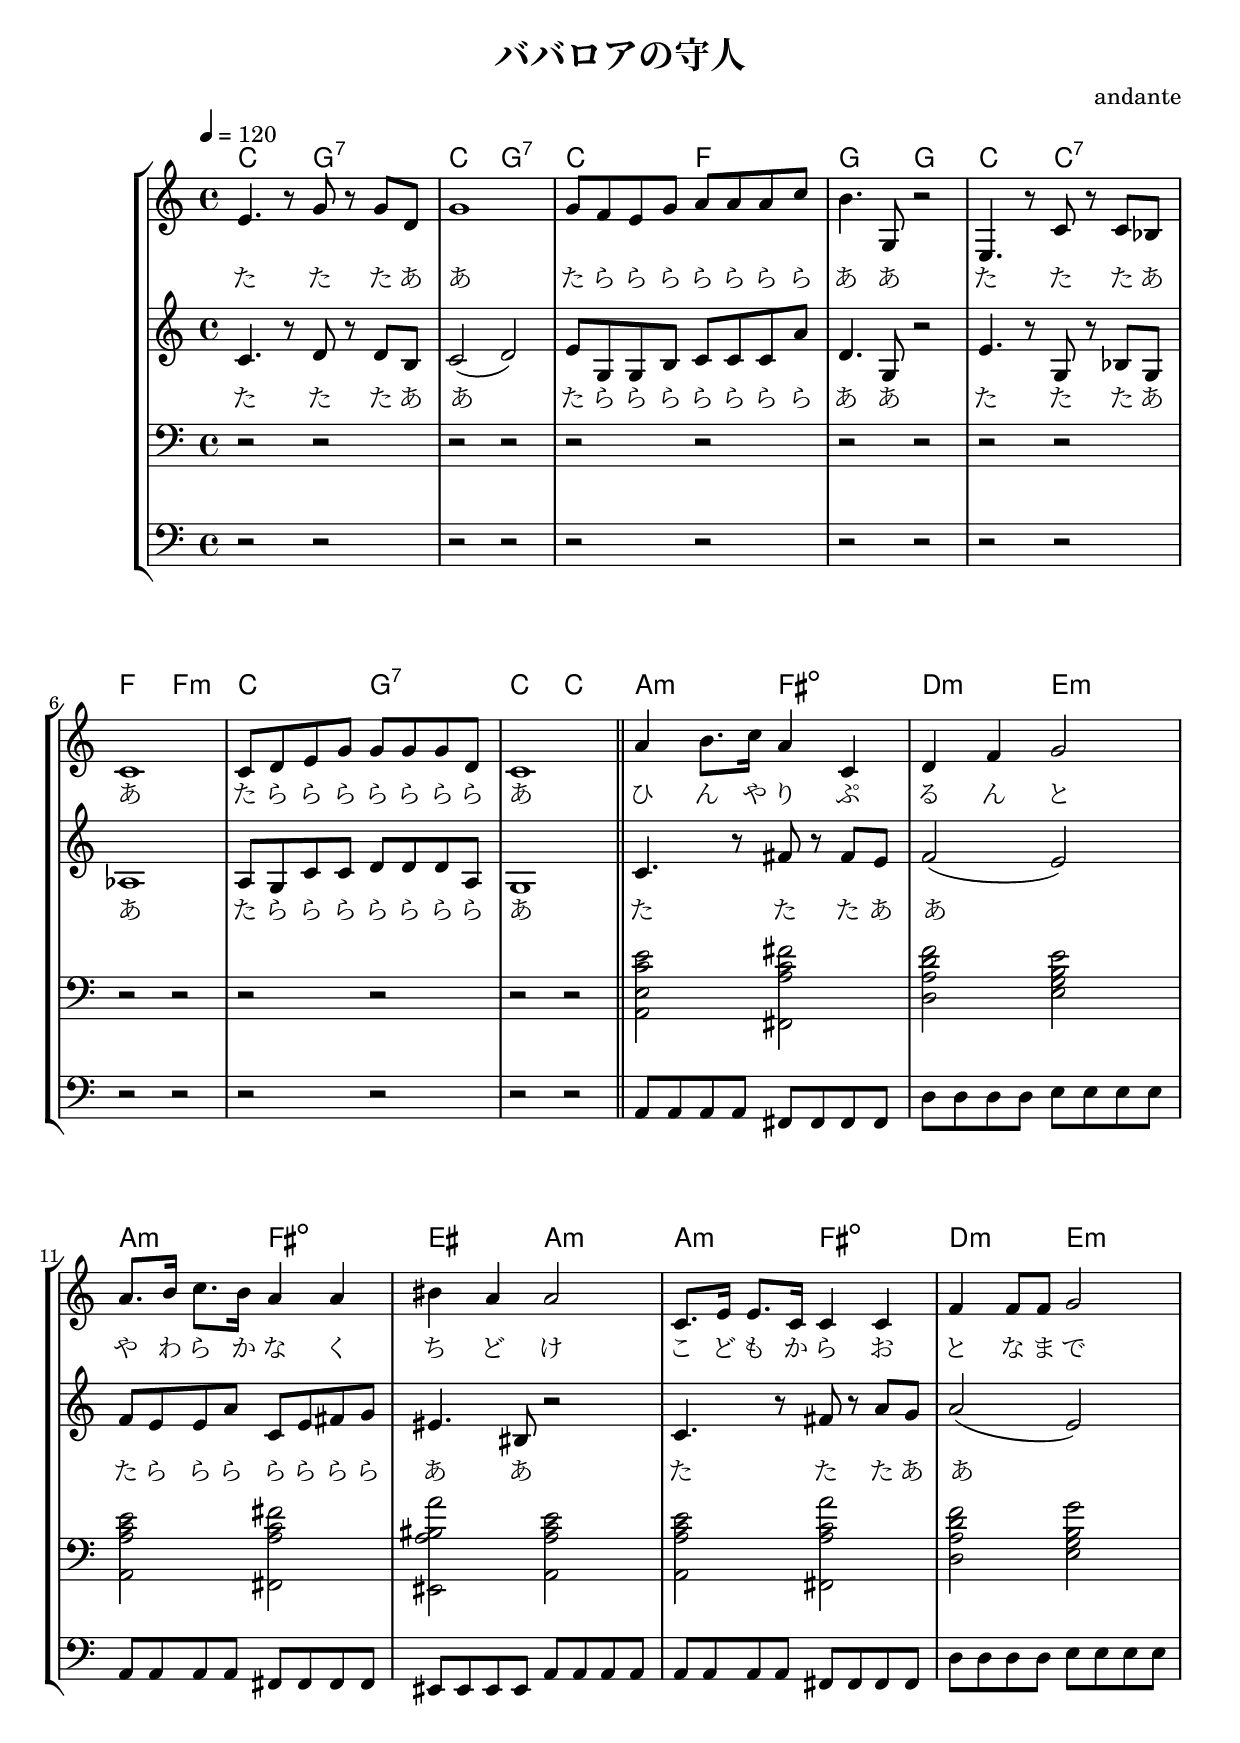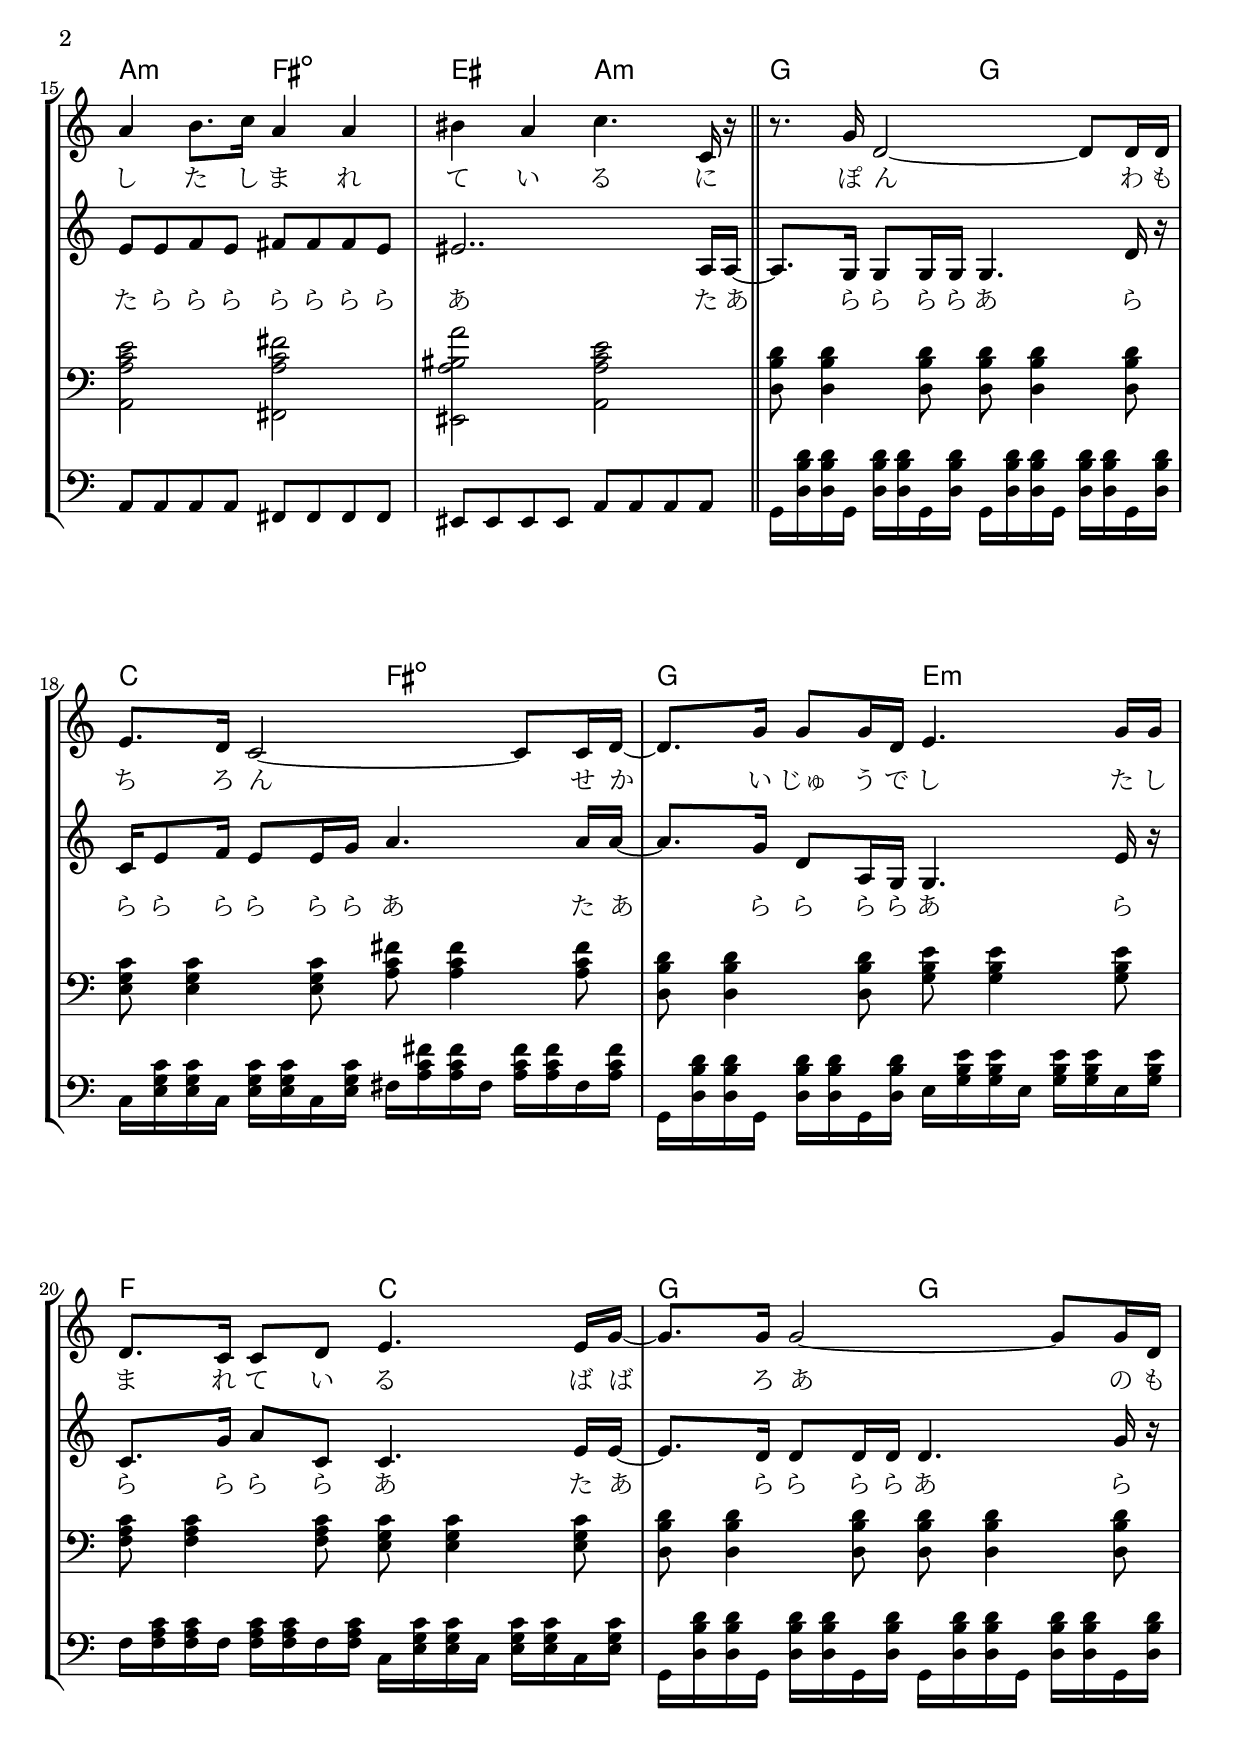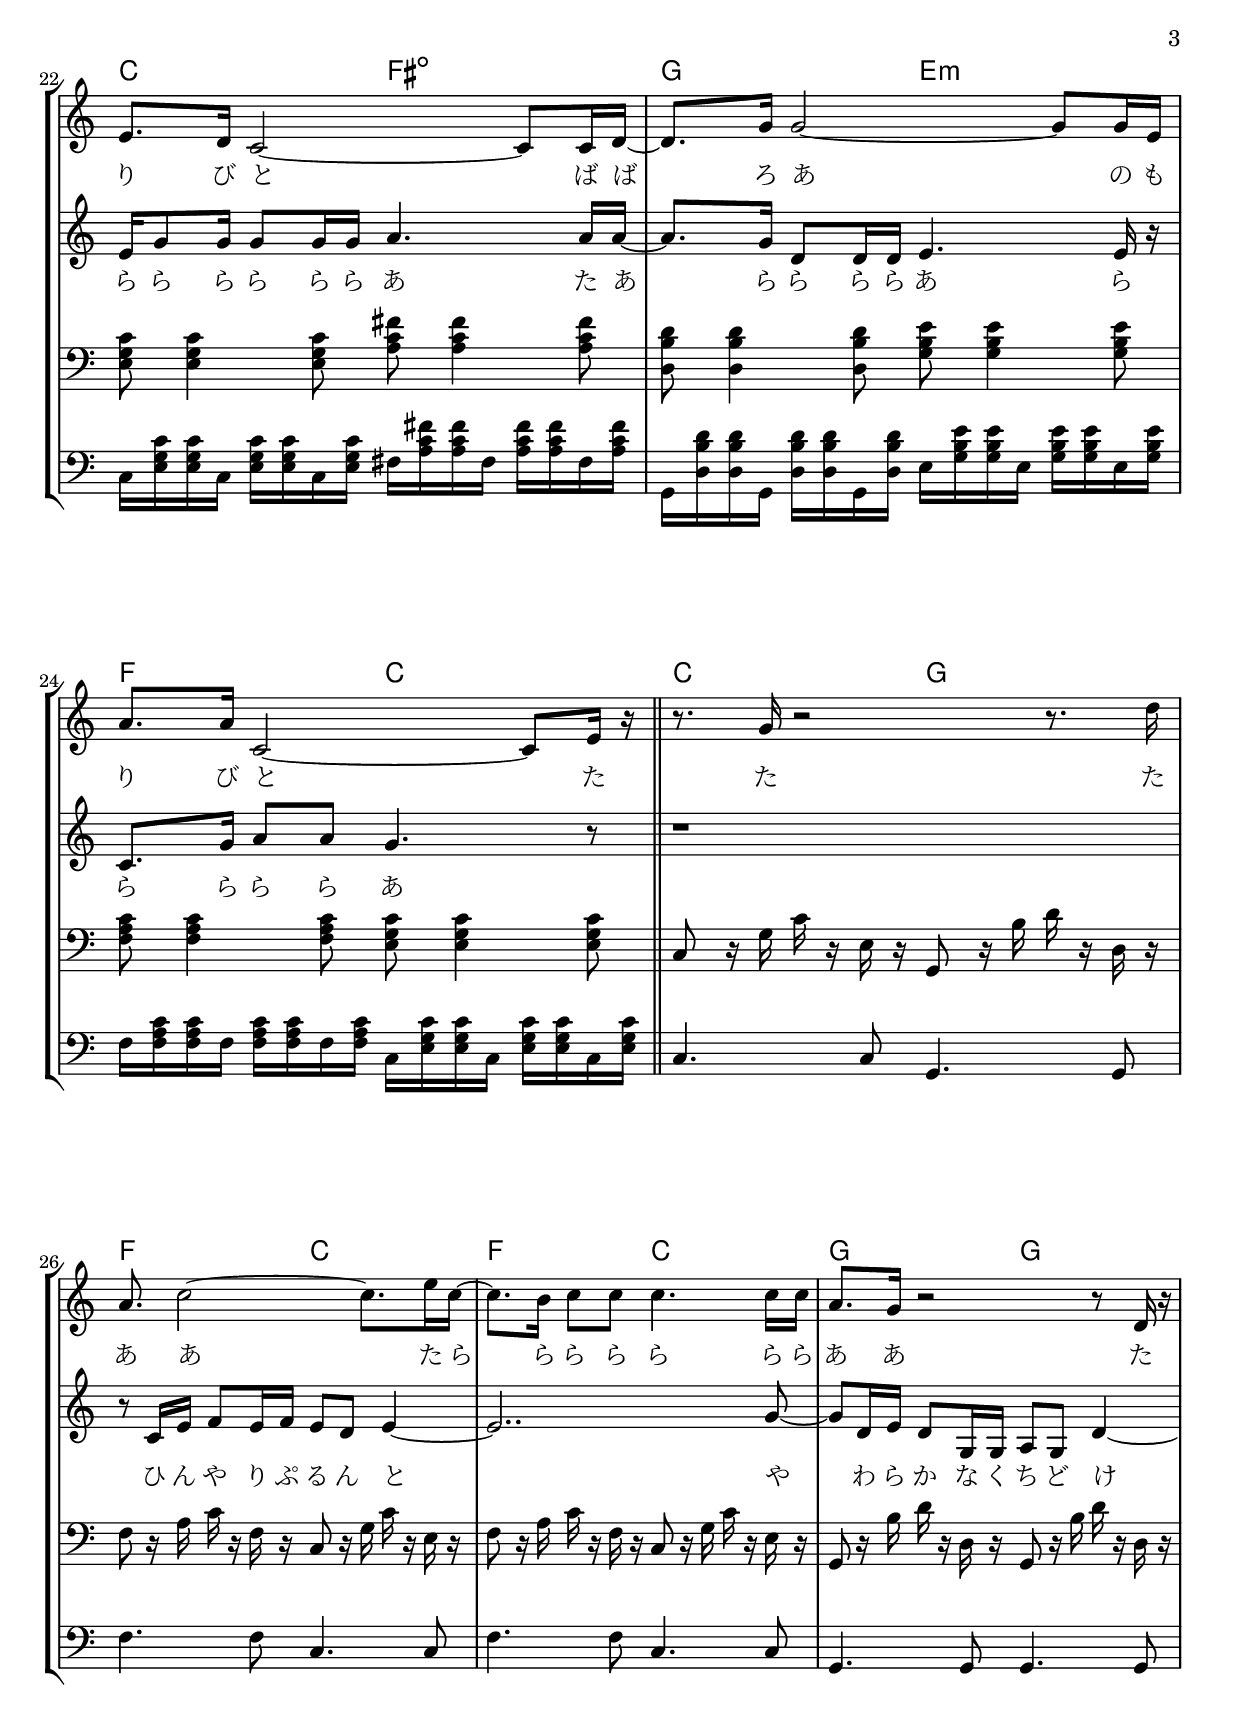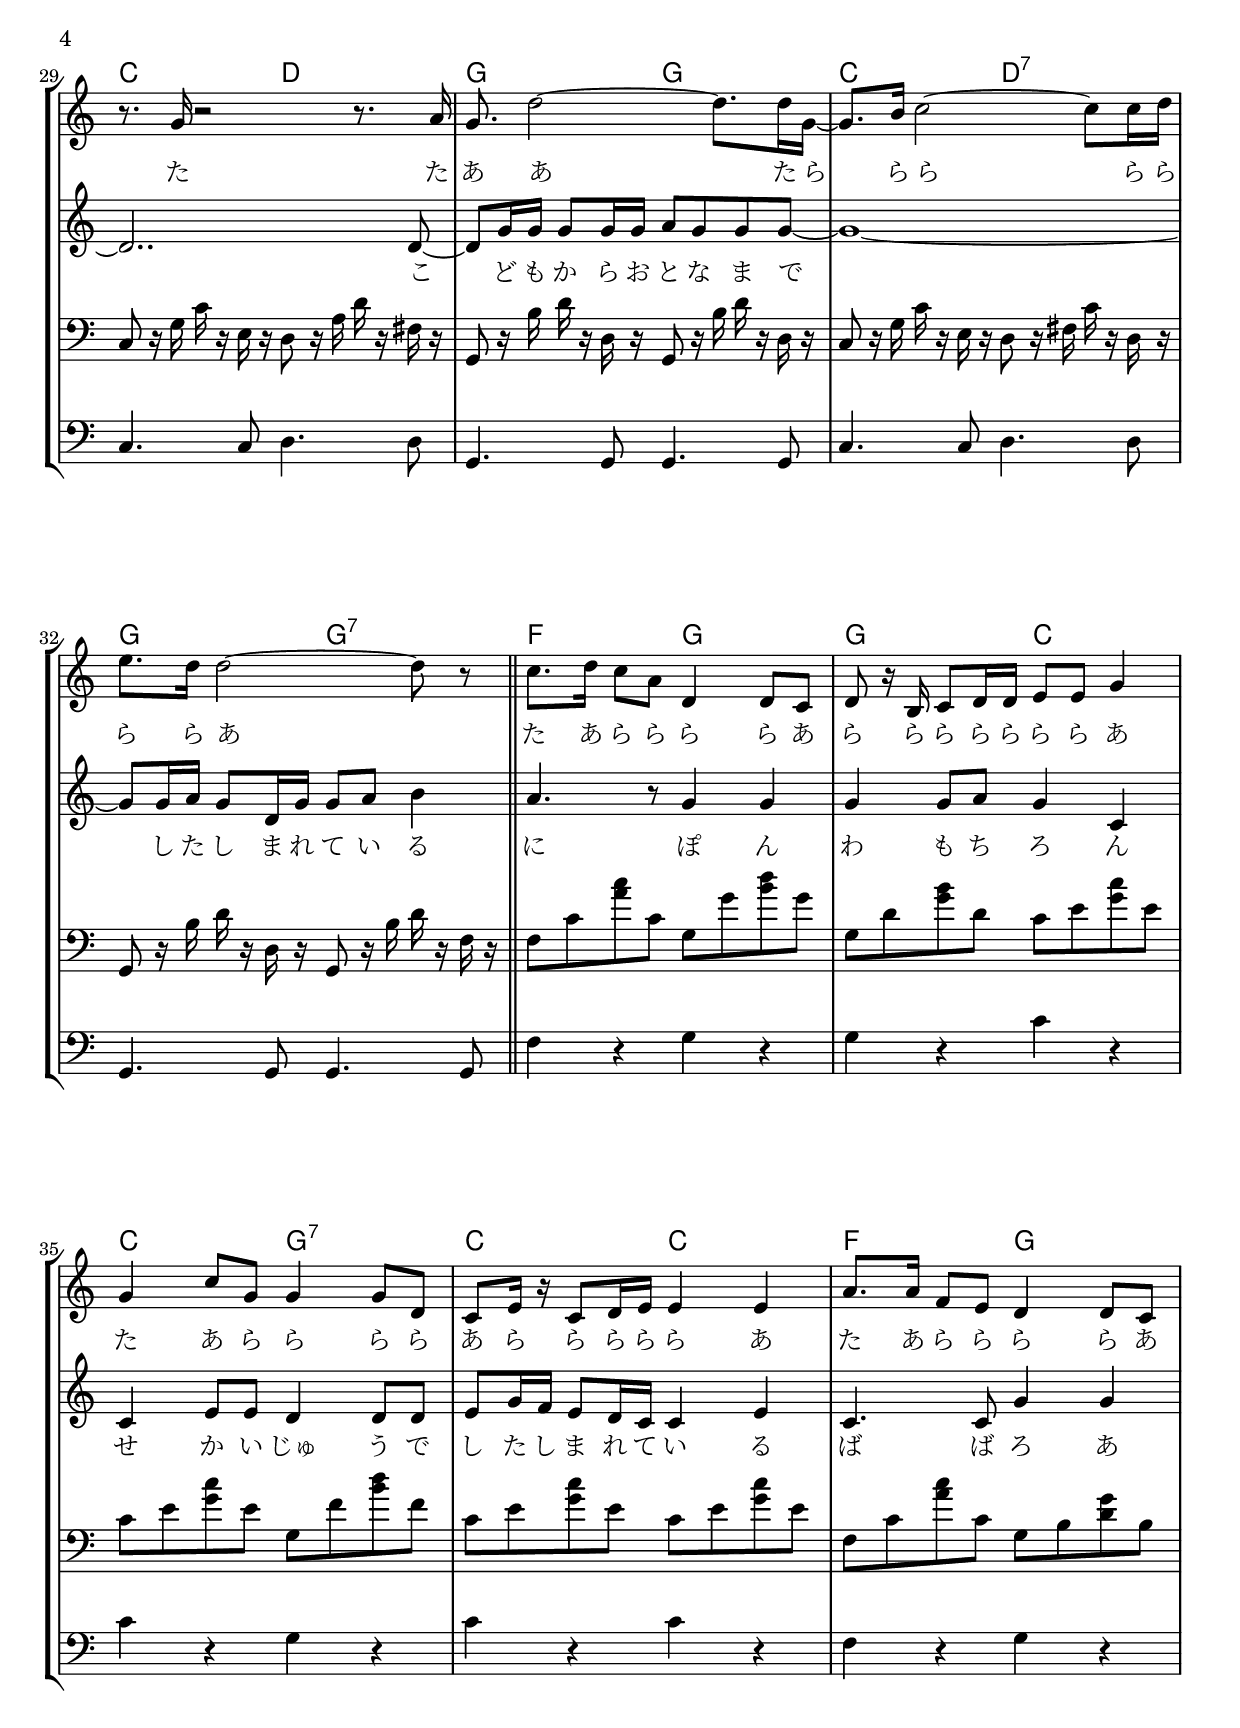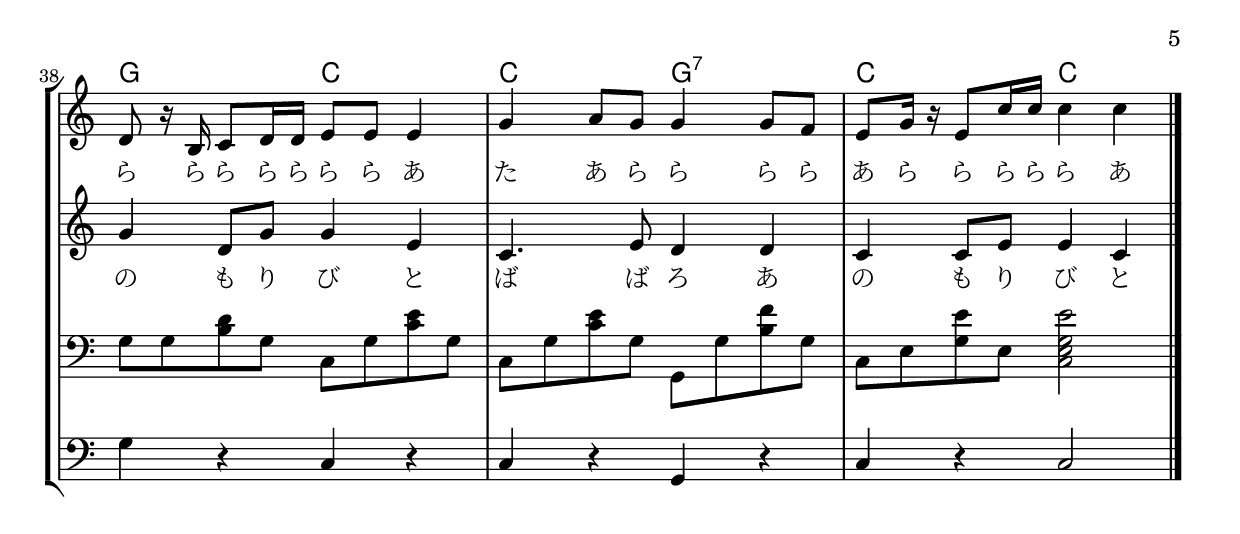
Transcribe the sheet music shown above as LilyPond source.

\version "2.12.1"

\header {
	title = \markup {ババロアの守人}
	composer = \markup \center-column {andante}
}

harmony = \chordmode {
	c2 g:7 c g:7 c f g g c c:7 f f:m c g:7 c c 

	a:m fis:dim d:m e:m a:m fis:dim eis a:m a:m fis:dim d:m e:m a:m fis:dim eis a:m 

	g g c fis:dim g e:m f c g g c fis:dim g e:m f c 

	c g f c f c g g c d g g c d:7 g g:7 

	f g g c c g:7 c c f g g c c g:7 c c 
}

melody = {
	\set Staff.midiInstrument = #"Brass Section"
	\set Staff.midiMinimumVolume = #0.7
	\set Staff.midiMaximumVolume = #0.9
		\key c \major
	\tempo 4 = 120
e'4.  r8  g'8  r8  g'8  d'8 
	g'1 
	g'8  f'8  e'8  g'8  a'8  a'8  a'8  c''8 
	b'4.  g8  r2 
	e4.  r8  c'8  r8  c'8  bes8 
	c'1 
	c'8  d'8  e'8  g'8  g'8  g'8  g'8  d'8 
	c'1
	\set Staff.midiInstrument = #"fss0.32"
	\set Staff.midiMinimumVolume = #0.7
	\set Staff.midiMaximumVolume = #0.9
	a'4  b'8.  c''16  a'4  c'4 
	d'4  f'4  g'2 
	a'8.  b'16  c''8.  b'16  a'4  a'4 
	bis'4  a'4  a'2 
	c'8.  e'16  e'8.  c'16  c'4  c'4 
	f'4  f'8  f'8  g'2 
	a'4  b'8.  c''16  a'4  a'4 
	bis'4  a'4  c''4.  	\set Staff.midiInstrument = #"fss0.32"
	\set Staff.midiMinimumVolume = #0.7
	\set Staff.midiMaximumVolume = #0.9
	c'16  r16 
	r8.  g'16  d'2~d'8  d'16  d'16 
	e'8.  d'16  c'2~c'8  c'16  d'16~ 
	d'8.  g'16  g'8  g'16  d'16  e'4.  g'16  g'16 
	d'8.  c'16  c'8  d'8  e'4.  e'16  g'16~ 
	g'8.  g'16  g'2~g'8  g'16  d'16 
	e'8.  d'16  c'2~c'8  c'16  d'16~ 
	d'8.  g'16  g'2~g'8  g'16  e'16 
	a'8.  a'16  c'2~c'8  	\set Staff.midiInstrument = #"Brass Section"
	\set Staff.midiMinimumVolume = #0.7
	\set Staff.midiMaximumVolume = #0.9
	e'16  r16 
	r8.  g'16  r2 r8.  d''16 
	a'8.  c''2~c''8.  e''16  c''16~ 
	c''8.  b'16  c''8  c''8  c''4.  c''16  c''16 
	a'8.  g'16  r2 r8  d'16  r16 
	r8.  g'16  r2 r8.  a'16 
	g'8.  d''2~d''8.  d''16  g'16~ 
	g'8.  b'16  c''2~c''8  c''16  d''16 
	e''8.  d''16  d''2~d''8  	r8 	\set Staff.midiInstrument = #"Brass Section"
	\set Staff.midiMinimumVolume = #0.7
	\set Staff.midiMaximumVolume = #0.9
	c''8.  d''16  c''8  a'8  d'4  d'8  c'8 
	d'8  r16  b16  c'8  d'16  d'16  e'8  e'8  g'4 
	g'4  c''8  g'8  g'4  g'8  d'8 
	c'8  e'16  r16  c'8  d'16  e'16  e'4  e'4 
	a'8.  a'16  f'8  e'8  d'4  d'8  c'8 
	d'8  r16  b16  c'8  d'16  d'16  e'8  e'8  e'4 
	g'4  a'8  g'8  g'4  g'8  f'8 
	e'8  g'16  r16  e'8  c''16  c''16  c''4  c''4
	\bar "|."
}

words = \lyricmode {
	た  た  た  あ  あ  た  ら  ら  ら  ら  ら  ら  ら  あ  あ  た  た  た  あ  あ  た  ら  ら  ら  ら  ら  ら  ら  あ  
	ひ  ん  や  り  ぷ  る  ん  と  や  わ  ら  か  な  く  ち  ど  け  こ  ど  も  か  ら  お  と  な  ま  で  し  た  し  ま  れ  て  い  る  
	に  ぽ  ん  わ  も  ち  ろ  ん  せ  か  い  じゅ  う  で  し  た  し  ま  れ  て  い  る  ば  ば  ろ  あ  の  も  り  び  と  ば  ば  ろ  あ  の  も  り  び  と  
	た  た  た  あ  あ  た  ら  ら  ら  ら  ら  ら  ら  あ  あ  た  た  た  あ  あ  た  ら  ら  ら  ら  ら  ら  ら  あ  
	た  あ  ら  ら  ら  ら  あ  ら  ら  ら  ら  ら  ら  ら  あ  た  あ  ら  ら  ら  ら  あ  ら  ら  ら  ら  ら  あ  た  あ  ら  ら  ら  ら  あ  ら  ら  ら  ら  ら  ら  ら  あ  た  あ  ら  ら  ら  ら  あ  ら  ら  ら  ら  ら  あ  
}

secondmelody = {
	\set Staff.midiInstrument = #"Brass Section"
	\set Staff.midiMinimumVolume = #0.7
	\set Staff.midiMaximumVolume = #0.9
		\key c \major
	\tempo 4 = 120
c'4.  r8  d'8  r8  d'8  b8 
	c'2  (d'2) 
	e'8  g8  g8  b8  c'8  c'8  c'8  a'8 
	d'4.  g8  r2 
	e'4.  r8  g8  r8  bes8  g8 
	as1 
	a8  g8  c'8  c'8  d'8  d'8  d'8  a8 
	g1
	\set Staff.midiInstrument = #"Oboe"
	\set Staff.midiMinimumVolume = #0.7
	\set Staff.midiMaximumVolume = #0.9
	c'4.  r8  fis'8  r8  fis'8  e'8 
	f'2  (e'2) 
	f'8  e'8  e'8  a'8  c'8  e'8  fis'8  g'8 
	eis'4.  bis8  r2 
	c'4.  r8  fis'8  r8  a'8  g'8 
	a'2  (e'2) 
	e'8  e'8  f'8  e'8  fis'8  fis'8  fis'8  e'8 
	eis'2..  	\set Staff.midiInstrument = #"Trumpet"
	\set Staff.midiMinimumVolume = #0.7
	\set Staff.midiMaximumVolume = #0.9
	a16  a16~ 
	a8.  g16  g8  g16  g16  g4.  d'16  r16 
	c'16  e'8  f'16  e'8  e'16  g'16  a'4.  a'16  a'16~ 
	a'8.  g'16  d'8  a16  g16  g4.  e'16  r16 
	c'8.  g'16  a'8  c'8  c'4.  e'16  e'16~ 
	e'8.  d'16  d'8  d'16  d'16  d'4.  g'16  r16 
	e'16  g'8  g'16  g'8  g'16  g'16  a'4.  a'16  a'16~ 
	a'8.  g'16  d'8  d'16  d'16  e'4.  e'16  r16 
	c'8.  g'16  a'8  a'8  g'4.  	r8 	\set Staff.midiInstrument = #"Trumpet"
	\set Staff.midiMinimumVolume = #0.7
	\set Staff.midiMaximumVolume = #0.9
	r1
r8 c'16  e'16  f'8  e'16  f'16  e'8  d'8  e'4~ 
	e'2..  g'8~ 
	g'8  d'16  e'16  d'8  g16  g16  a8  g8  d'4~ 
	d'2..  d'8~ 
	d'8  g'16  g'16  g'8  g'16  g'16  a'8  g'8  g'8  g'8~ 
	g'1~ 
	g'8  g'16  a'16  g'8  d'16  g'16  g'8  a'8  b'4
	\set Staff.midiInstrument = #"Oboe"
	\set Staff.midiMinimumVolume = #0.7
	\set Staff.midiMaximumVolume = #0.9
	a'4.  r8  g'4  g'4 
	g'4  g'8  a'8  g'4  c'4 
	c'4  e'8  e'8  d'4  d'8  d'8 
	e'8  g'16  f'16  e'8  d'16  c'16  c'4  e'4 
	c'4.  c'8  g'4  g'4 
	g'4  d'8  g'8  g'4  e'4 
	c'4.  e'8  d'4  d'4 
	c'4  c'8  e'8  e'4  c'4
	\bar "|."
}

secondwords = \lyricmode {
	た  た  た  あ  あ  た  ら  ら  ら  ら  ら  ら  ら  あ  あ  た  た  た  あ  あ  た  ら  ら  ら  ら  ら  ら  ら  あ  
	た  た  た  あ  あ  た  ら  ら  ら  ら  ら  ら  ら  あ  あ  た  た  た  あ  あ  た  ら  ら  ら  ら  ら  ら  ら  あ  
	た  あ  ら  ら  ら  ら  あ  ら  ら  ら  ら  ら  ら  ら  あ  た  あ  ら  ら  ら  ら  あ  ら  ら  ら  ら  ら  あ  た  あ  ら  ら  ら  ら  あ  ら  ら  ら  ら  ら  ら  ら  あ  た  あ  ら  ら  ら  ら  あ  ら  ら  ら  ら  ら  あ  
	ひ  ん  や  り  ぷ  る  ん  と  や  わ  ら  か  な  く  ち  ど  け  こ  ど  も  か  ら  お  と  な  ま  で  し  た  し  ま  れ  て  い  る  
	に  ぽ  ん  わ  も  ち  ろ  ん  せ  か  い  じゅ  う  で  し  た  し  ま  れ  て  い  る  ば  ば  ろ  あ  の  も  り  び  と  ば  ば  ろ  あ  の  も  り  び  と  
}

tempochange = {
	\tempo 4 = 120
	r1 | r1 | r1 | r1 | r1 | r1 | r1 | r1 \bar "||"
	\tempo 4 = 120
	r1 | r1 | r1 | r1 | r1 | r1 | r1 | r1 \bar "||"
	\tempo 4 = 120
	r1 | r1 | r1 | r1 | r1 | r1 | r1 | r1 \bar "||"
	\tempo 4 = 120
	r1 | r1 | r1 | r1 | r1 | r1 | r1 | r1 \bar "||"
	\tempo 4 = 120
	r1 | r1 | r1 | r1 | r1 | r1 | r1 | r1 \bar "|."
}

mainacc = {
	\clef bass
	\set Staff.midiInstrument = #"Acoustic grand"
	\set Staff.midiMinimumVolume = #0.3
	\set Staff.midiMaximumVolume = #0.6
	\key c \major
	\tempo 4 = 120
	r2
	r2
	r2
	r2
	r2
	r2
	r2
	r2
	r2
	r2
	r2
	r2
	r2
	r2
	r2
	r2
	\bar "||"

	\set Staff.midiInstrument = #"String Ensemble 1"
	\set Staff.midiMinimumVolume = #0.3
	\set Staff.midiMaximumVolume = #0.6
	<a, e c' e'>2
	<fis, a c' fis'>2
	<d a d' f'>2
	<e g b e'>2
	<a, a c' e'>2
	<fis, a c' fis'>2
	<eis, a bis a'>2
	<a, a c' e'>2
	<a, a c' e'>2
	<fis, a c' a'>2
	<d a d' f'>2
	<e g b g'>2
	<a, a c' e'>2
	<fis, a c' fis'>2
	<eis, a bis a'>2
	<a, a c' e'>2
	\bar "||"

	\set Staff.midiInstrument = #"String Ensemble 1"
	\set Staff.midiMinimumVolume = #0.3
	\set Staff.midiMaximumVolume = #0.6
	<d b d'>8 <d b d'>4 <d b d'>8
	<d b d'>8 <d b d'>4 <d b d'>8
	<e g c'>8 <e g c'>4 <e g c'>8
	<a c' fis'>8 <a c' fis'>4 <a c' fis'>8
	<d b d'>8 <d b d'>4 <d b d'>8
	<g b e'>8 <g b e'>4 <g b e'>8
	<f a c'>8 <f a c'>4 <f a c'>8
	<e g c'>8 <e g c'>4 <e g c'>8
	<d b d'>8 <d b d'>4 <d b d'>8
	<d b d'>8 <d b d'>4 <d b d'>8
	<e g c'>8 <e g c'>4 <e g c'>8
	<a c' fis'>8 <a c' fis'>4 <a c' fis'>8
	<d b d'>8 <d b d'>4 <d b d'>8
	<g b e'>8 <g b e'>4 <g b e'>8
	<f a c'>8 <f a c'>4 <f a c'>8
	<e g c'>8 <e g c'>4 <e g c'>8
	\bar "||"

	\set Staff.midiInstrument = #"Flute"
	\set Staff.midiMinimumVolume = #0.3
	\set Staff.midiMaximumVolume = #0.6
	c8r16g16c'16r16e16r16
	g,8r16b16d'16r16d16r16
	f8r16a16c'16r16f16r16
	c8r16g16c'16r16e16r16
	f8r16a16c'16r16f16r16
	c8r16g16c'16r16e16r16
	g,8r16b16d'16r16d16r16
	g,8r16b16d'16r16d16r16
	c8r16g16c'16r16e16r16
	d8r16a16d'16r16fis16r16
	g,8r16b16d'16r16d16r16
	g,8r16b16d'16r16d16r16
	c8r16g16c'16r16e16r16
	d8r16fis16c'16r16d16r16
	g,8r16b16d'16r16d16r16
	g,8r16b16d'16r16f16r16
	\bar "||"

	\set Staff.midiInstrument = #"Flute"
	\set Staff.midiMinimumVolume = #0.3
	\set Staff.midiMaximumVolume = #0.6
	f8 c' <c'' a'> c'
	g8 g' <b' d''> g'
	g8 d' <g' b'> d'
	c'8 e' <g' c''> e'
	c'8 e' <g' c''> e'
	g8 f' <b' d''> f'
	c'8 e' <g' c''> e'
	c'8 e' <g' c''> e'
	f8 c' <a' c''> c'
	g8 b <d' g'> b
	g8 g <b d'> g
	c8 g <c' e'> g
	c8 g <c' e'> g
	g,8 g <b f'> g
	c8 e <g e'> e
	<c e g e'>2
	\bar "|."
}

subacc = {
	\clef bass
	\set Staff.midiInstrument = #"Acoustic grand"
	\set Staff.midiMinimumVolume = #0.3
	\set Staff.midiMaximumVolume = #0.6
	\key c \major
	\tempo 4 = 120
	r2
	r2
	r2
	r2
	r2
	r2
	r2
	r2
	r2
	r2
	r2
	r2
	r2
	r2
	r2
	r2
	\bar "||"

	\set Staff.midiInstrument = #"Electric Bass (finger)"
	\set Staff.midiMinimumVolume = #0.3
	\set Staff.midiMaximumVolume = #0.6
	a,8 a,8 a,8 a,8
	fis,8 fis,8 fis,8 fis,8
	d8 d8 d8 d8
	e8 e8 e8 e8
	a,8 a,8 a,8 a,8
	fis,8 fis,8 fis,8 fis,8
	eis,8 eis,8 eis,8 eis,8
	a,8 a,8 a,8 a,8
	a,8 a,8 a,8 a,8
	fis,8 fis,8 fis,8 fis,8
	d8 d8 d8 d8
	e8 e8 e8 e8
	a,8 a,8 a,8 a,8
	fis,8 fis,8 fis,8 fis,8
	eis,8 eis,8 eis,8 eis,8
	a,8 a,8 a,8 a,8
	\bar "||"

	\set Staff.midiInstrument = #"Electric Bass (pick)"
	\set Staff.midiMinimumVolume = #0.3
	\set Staff.midiMaximumVolume = #0.6
	g,16 <d b d'>16 <d b d'>16 g,16   <d b d'>16 <d b d'>16 g,16 <d b d'>16
	g,16 <d b d'>16 <d b d'>16 g,16   <d b d'>16 <d b d'>16 g,16 <d b d'>16
	c16 <e g c'>16 <e g c'>16 c16   <e g c'>16 <e g c'>16 c16 <e g c'>16
	fis16 <a c' fis'>16 <a c' fis'>16 fis16   <a c' fis'>16 <a c' fis'>16 fis16 <a c' fis'>16
	g,16 <d b d'>16 <d b d'>16 g,16   <d b d'>16 <d b d'>16 g,16 <d b d'>16
	e16 <g b e'>16 <g b e'>16 e16   <g b e'>16 <g b e'>16 e16 <g b e'>16
	f16 <f a c'>16 <f a c'>16 f16   <f a c'>16 <f a c'>16 f16 <f a c'>16
	c16 <e g c'>16 <e g c'>16 c16   <e g c'>16 <e g c'>16 c16 <e g c'>16
	g,16 <d b d'>16 <d b d'>16 g,16   <d b d'>16 <d b d'>16 g,16 <d b d'>16
	g,16 <d b d'>16 <d b d'>16 g,16   <d b d'>16 <d b d'>16 g,16 <d b d'>16
	c16 <e g c'>16 <e g c'>16 c16   <e g c'>16 <e g c'>16 c16 <e g c'>16
	fis16 <a c' fis'>16 <a c' fis'>16 fis16   <a c' fis'>16 <a c' fis'>16 fis16 <a c' fis'>16
	g,16 <d b d'>16 <d b d'>16 g,16   <d b d'>16 <d b d'>16 g,16 <d b d'>16
	e16 <g b e'>16 <g b e'>16 e16   <g b e'>16 <g b e'>16 e16 <g b e'>16
	f16 <f a c'>16 <f a c'>16 f16   <f a c'>16 <f a c'>16 f16 <f a c'>16
	c16 <e g c'>16 <e g c'>16 c16   <e g c'>16 <e g c'>16 c16 <e g c'>16
	\bar "||"

	\set Staff.midiInstrument = #"Contrabass"
	\set Staff.midiMinimumVolume = #0.3
	\set Staff.midiMaximumVolume = #0.6
	c4.c8
	g,4.g,8
	f4.f8
	c4.c8
	f4.f8
	c4.c8
	g,4.g,8
	g,4.g,8
	c4.c8
	d4.d8
	g,4.g,8
	g,4.g,8
	c4.c8
	d4.d8
	g,4.g,8
	g,4.g,8
	\bar "||"

	\set Staff.midiInstrument = #"Orchestra Hit"
	\set Staff.midiMinimumVolume = #0.3
	\set Staff.midiMaximumVolume = #0.6
	f4 r4
	g4 r4
	g4 r4
	c'4 r4
	c'4 r4
	g4 r4
	c'4 r4
	c'4 r4
	f4 r4
	g4 r4
	g4 r4
	c4 r4
	c4 r4
	g,4 r4
	c4 r4
	c2
	\bar "|."
}

percA = {
	\drummode {
	r1 |r1 |r1 |r1 |r1 |r1 |r1 |r1 \bar "||"
	r1  |r1  |r1  |r1  |r1  |r1  |r1  |r2 r8 hho4 hho8  \bar "||"
	hh8 hh8 hh8 hh8 hh8 hh8 hh8 hh8  |hh8 hh8 hh8 hh8 hh4 hh8 hh8  |hh8 hh8 hh8 hh8 hh8 hh8 hh8 hh8  |hh8 hh8 hh8 hh2 r8  |hh8 hh8 hh8 hh8 hh8 hh8 hh8 hh8  |hh8 hh8 hh8 hh8 hh4 hh8 hh8  |hh8 hh8 hh8 hh8 hh8 hh8 hh8 hh8  |r8 hh2. r8  \bar "||"
	hh8 hh8 hh8 hh8 hh8 hh8 hh8 hh8  |hh8 hh8 hh8 hh8 hh4 hh8 hh8  |hh8 hh8 hh8 hh8 hh8 hh8 hh8 hh8  |hh8 hh8 hh8 hh2 r8  |hh8 hh8 hh8 hh8 hh8 hh8 hh8 hh8  |hh8 hh8 hh8 hh8 hh4 hh8 hh8  |hh8 hh8 hh8 hh8 hh8 hh8 hh8 hh8  |r8 hh2. r8  \bar "||"
	r1  |r1  |r1  |r1  |r1  |r1  |r1  |r2 r8 hho4 hho8  \bar "|."
	}
}

percB = {
	\drummode {
	r1 |r1 |r1 |r1 |r1 |r1 |r1 |r1 \bar "||"
	r4. hhp2 hhp8  |r4. hhp2 hhp8  |r4. hhp2 hhp8  |r4. hhp2 hhp8  |r4. hhp2 hhp8  |r4. hhp2 hhp8  |r4. hhp2 hhp8  |hhp4 hhp4 hhp4 hhp4  \bar "||"
	r4 sn8. sn8 sn8. sn8. sn16  |r4 sn8. sn8 sn8. sn4  |r4 sn8. sn8 sn8. sn8. sn16  |r8 sn8 sn4 sn8 sn16 sn8 sn8 sn16  |r4 sn8. sn8 sn8. sn8. sn16  |r4 sn8. sn8 sn8. sn4  |r4 sn8. sn8 sn8. sn8. sn16  |r4 sn2 sn4  \bar "||"
	r4 sn8. sn8 sn8. sn8. sn16  |r4 sn8. sn8 sn8. sn4  |r4 sn8. sn8 sn8. sn8. sn16  |r8 sn8 sn4 sn8 sn16 sn8 sn8 sn16  |r4 sn8. sn8 sn8. sn8. sn16  |r4 sn8. sn8 sn8. sn4  |r4 sn8. sn8 sn8. sn8. sn16  |r4 sn2 sn4  \bar "||"
	r4. hhp2 hhp8  |r4. hhp2 hhp8  |r4. hhp2 hhp8  |r4. hhp2 hhp8  |r4. hhp2 hhp8  |r4. hhp2 hhp8  |r4. hhp2 hhp8  |hhp4 hhp4 hhp4 hhp4  \bar "|."
	}
}

percC = {
	\drummode {
	r1 |r1 |r1 |r1 |r1 |r1 |r1 |r1 \bar "||"
	hh4 hh4 hh4 hh4  |hh4 hh4 hh4 hh4  |hh4 hh4 hh4 hh4  |hh4 hh4 hh4 hh4  |hh4 hh4 hh4 hh4  |hh4 hh4 hh4 hh4  |hh4 hh4 hh4 hh4  |r4. hh2 r8  \bar "||"
	bd8 bd4 bd2 bd8  |bd8 bd2 bd4.  |bd8 bd4 bd2 bd8  |bd4 r16 bd8. bd2  |bd8 bd4 bd2 bd8  |bd8 bd2 bd4.  |bd8 bd4 bd2 bd8  |bd8 bd4. bd4. bd8  \bar "||"
	bd8 bd4 bd2 bd8  |bd8 bd2 bd4.  |bd8 bd4 bd2 bd8  |bd4 r16 bd8. bd2  |bd8 bd4 bd2 bd8  |bd8 bd2 bd4.  |bd8 bd4 bd2 bd8  |bd8 bd4. bd4. bd8  \bar "||"
	hh4 hh4 hh4 hh4  |hh4 hh4 hh4 hh4  |hh4 hh4 hh4 hh4  |hh4 hh4 hh4 hh4  |hh4 hh4 hh4 hh4  |hh4 hh4 hh4 hh4  |hh4 hh4 hh4 hh4  |r4. hh2 r8  \bar "|."
	}
}

percD = {
	\drummode {
	r1 |r1 |r1 |r1 |r1 |r1 |r1 |r1 \bar "||"
	bd2. r8 bd8  |bd8. bd8. bd2 bd8  |bd2. r8 bd8  |bd8. bd8. bd2 bd8  |bd2. r8 bd8  |bd8. bd8. bd2 bd8  |bd2. r8 bd8  |bd8. bd4. r16 bd4 bd8  \bar "||"
	r1  |r2 r8 hho4.  |r1  |r4. r16 hho2 r16  |r1  |r2 r8 hho4.  |r1  |r4. r16 hho2 r16  \bar "||"
	r1  |r2 r8 hho4.  |r1  |r4. r16 hho2 r16  |r1  |r2 r8 hho4.  |r1  |r4. r16 hho2 r16  \bar "||"
	bd2. r8 bd8  |bd8. bd8. bd2 bd8  |bd2. r8 bd8  |bd8. bd8. bd2 bd8  |bd2. r8 bd8  |bd8. bd8. bd2 bd8  |bd2. r8 bd8  |bd8. bd4. r16 bd4 bd8  \bar "|."
	}
}

percE = {
	\drummode {
	r1 |r1 |r1 |r1 |r1 |r1 |r1 |r1 \bar "||"
	r1 | r1 | r1 | r1 | r1 | r1 | r1 | r1 \bar "||"
	r1 |r1 |r1 |r1 |r1 |r1 |r1 |cymc1  \bar "||"
	r1 |r1 |r1 |r1 |r1 |r1 |r1 |cymc1  \bar "||"
	r1 | r1 | r1 | r1 | r1 | r1 | r1 | r1 \bar "|."
	}
}

percF = {
	\drummode {
	r1 | r1 | r1 | r1 | r1 | r1 | r1 | r1 \bar "||"
	r1 | r1 | r1 | r1 | r1 | r1 | r1 | r1 \bar "||"
	r1 |r1 |r1 |r1 |r1 |r1 |r1 |r4 r16 tommh16 tommh4. tommh4  \bar "||"
	r1 |r1 |r1 |r1 |r1 |r1 |r1 |r4 r16 tommh16 tommh4. tommh4  \bar "||"
	r1 | r1 | r1 | r1 | r1 | r1 | r1 | r1 \bar "|."
	}
}

percG = {
	\drummode {
	r1 | r1 | r1 | r1 | r1 | r1 | r1 | r1 \bar "||"
	r1 | r1 | r1 | r1 | r1 | r1 | r1 | r1 \bar "||"
	r1 |r1 |r1 |r1 |r1 |r1 |r1 |r4. r16 tomml4. tomml8.  \bar "||"
	r1 |r1 |r1 |r1 |r1 |r1 |r1 |r4. r16 tomml4. tomml8.  \bar "||"
	r1 | r1 | r1 | r1 | r1 | r1 | r1 | r1 \bar "|."
	}
}

percH = {
	\drummode {
	r1 | r1 | r1 | r1 | r1 | r1 | r1 | r1 \bar "||"
	r1 | r1 | r1 | r1 | r1 | r1 | r1 | r1 \bar "||"
	r1 |r1 |r1 |r1 |r1 |r1 |r1 |r2 r16 toml8 toml4 r16  \bar "||"
	r1 |r1 |r1 |r1 |r1 |r1 |r1 |r2 r16 toml8 toml4 r16  \bar "||"
	r1 | r1 | r1 | r1 | r1 | r1 | r1 | r1 \bar "|."
	}
}

percI = {
	\drummode {
	r1 | r1 | r1 | r1 | r1 | r1 | r1 | r1 \bar "||"
	r1 | r1 | r1 | r1 | r1 | r1 | r1 | r1 \bar "||"
	r1 |r1 |r1 |r1 |r1 |r1 |r1 |r2 r8 tomfh4 tomfh8  \bar "||"
	r1 |r1 |r1 |r1 |r1 |r1 |r1 |r2 r8 tomfh4 tomfh8  \bar "||"
	r1 | r1 | r1 | r1 | r1 | r1 | r1 | r1 \bar "|."
	}
}

\score {
	<<
		\new StaffGroup <<
			\new ChordNames {\harmony}
			\new Voice = "melody" {\melody}
			\new Lyrics \lyricsto "melody" \words
			\new Voice = "secondmelody" {\secondmelody}
			\new Lyrics \lyricsto "secondmelody" \secondwords
			\new Staff = "mainacc" {\mainacc}
			\new Staff = "subacc" {\subacc}
		>>
	>>
	\layout { }
}
